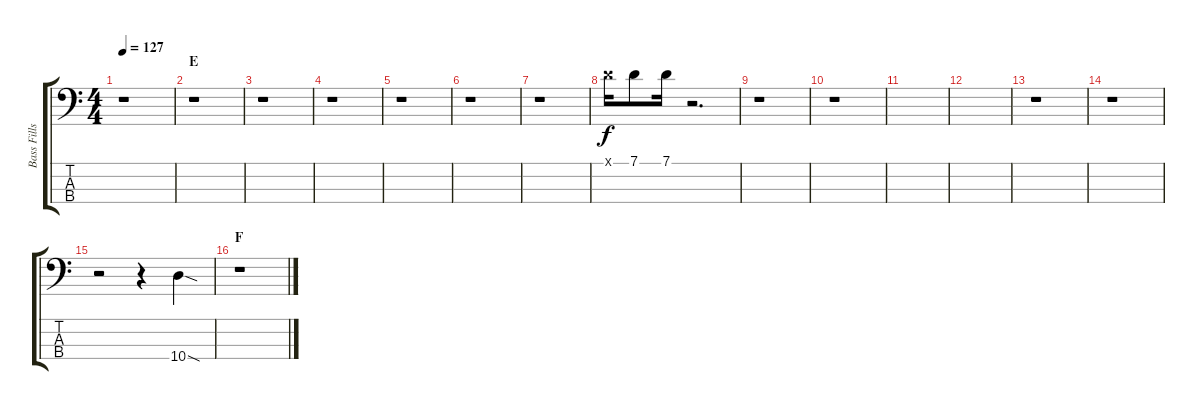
\track ("Bass Fills" "Bass Fills") {instrument slapbass1}
\staff {score tabs}
\tuning (G2 D2 A1 E1) {hide}
\ts (4 4)
\tempo 127
\clef f4
\ks c
r.1{dy f} |
\section ("" "E")
r.1 |
r.1 |
r.1 |
r.1 |
r.1 |
r.1 |
7.1{x}.16 7.1.8{volume 8} 7.1.16 r.2{d volume 14} |
r.1 |
r.1 |
|
|
r.1 |
r.1 |
r.2 r.4 10.4{sod}.4 |
\section ("" "F")
r.1
